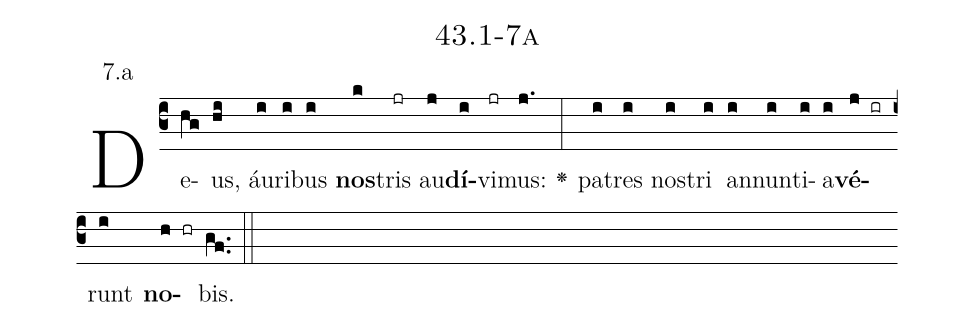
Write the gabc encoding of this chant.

name: 43.1-7a;
annotation: 7.a;
%%
(c3)De(hg)us,(hi) áu(i)ri(i)bus(i) <b>nos</b>(k)tris(jr) au(j)<b>dí</b>(i)vi(jr)mus:(j.) <v>\greheightstar</v>(:) pa(i)tres(i) nos(i)tri(i) an(i)nun(i)ti(i)a(i)<b>vé</b>(j ir)runt(i) <b>no</b>(h hr)bis.(gf..) (::)


%E(i) u(i) o(j) u(i) a(h) e.(gf..) (::)
